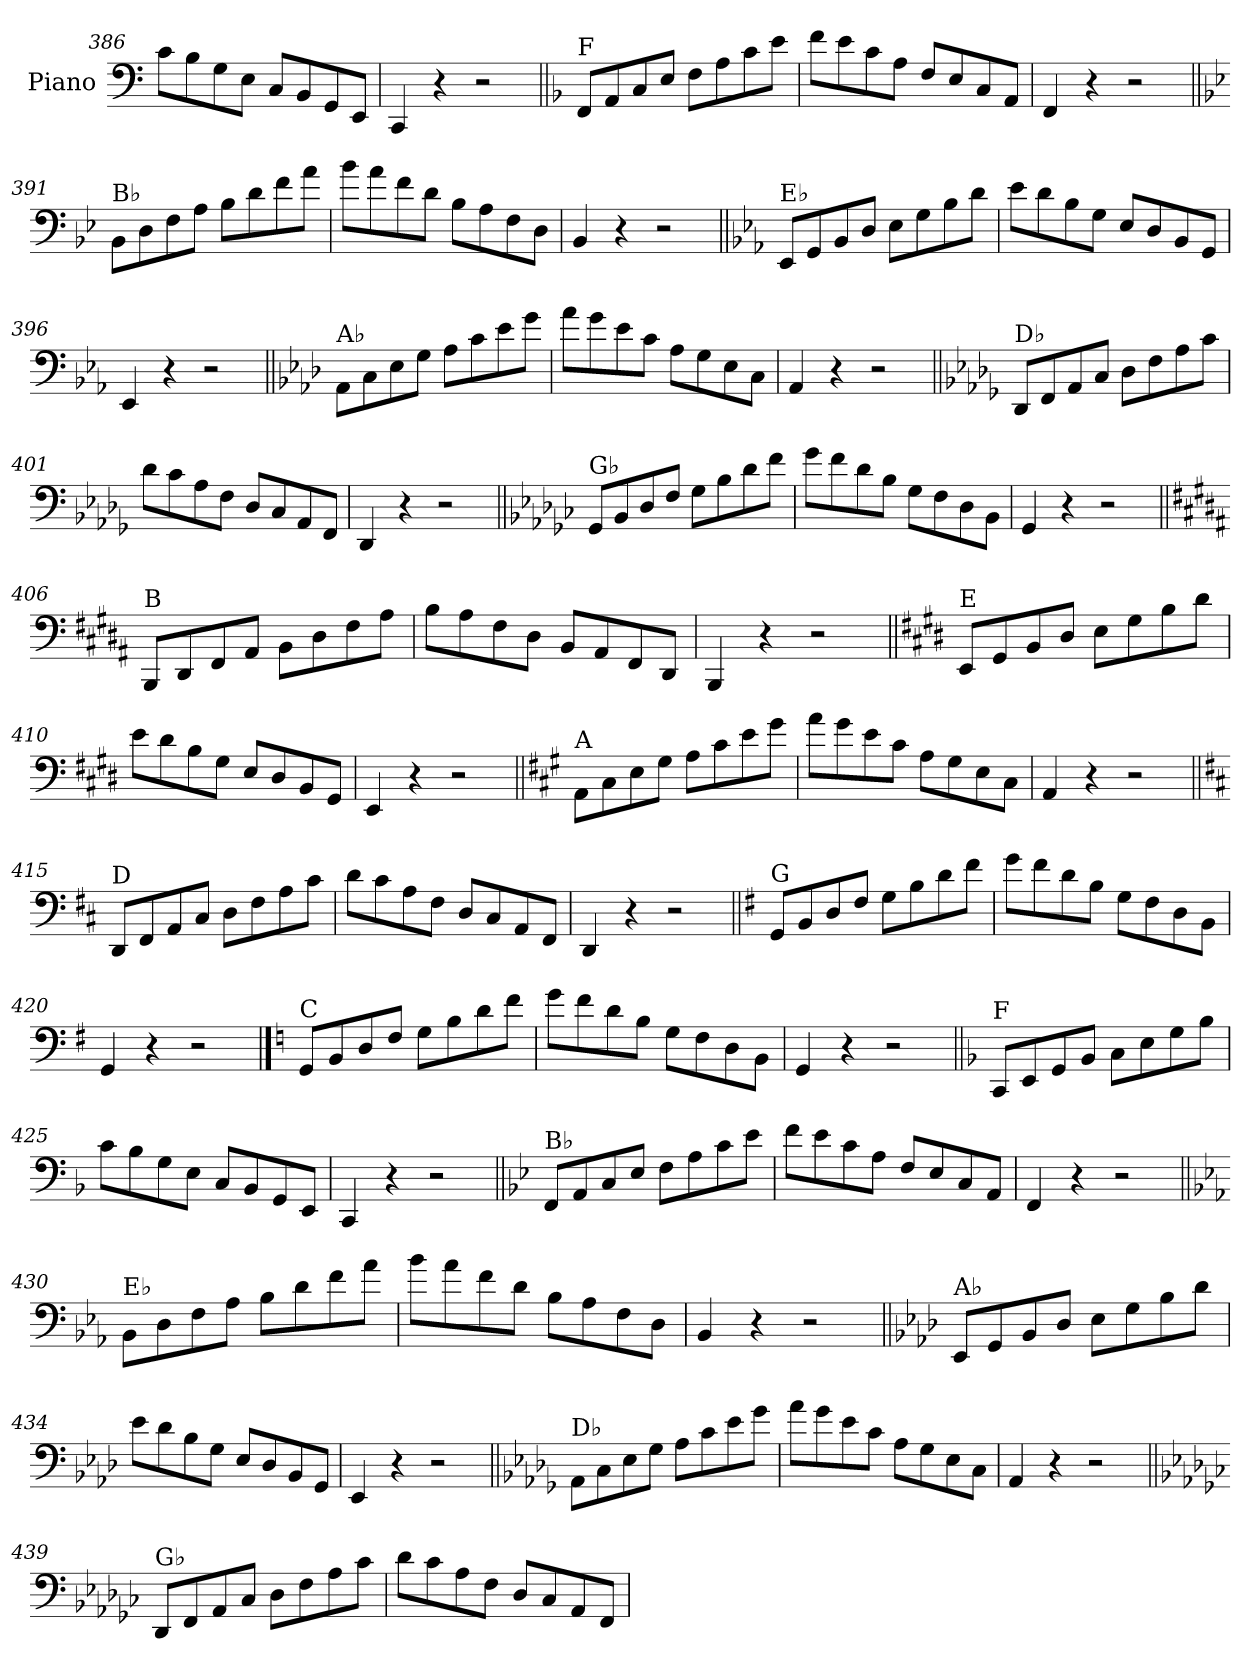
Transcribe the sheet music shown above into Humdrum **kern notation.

**kern
*part1
*staff1
*I"Piano
*I'Pno.
*clefF4
*k[]
=386
8c\L
8B\
8G\
8E\J
8C/L
8BB/
8GG/
8EE/J
=387
4CC/
4r
2r
=388||
*k[b-]
!LO:TX:a:t=F
8FF/L
8AA/
8C/
8E/J
8F\L
8A\
8c\
8e\J
=389
8f\L
8e\
8c\
8A\J
8F/L
8E/
8C/
8AA/J
=390
4FF/
4r
2r
!!LO:LB:g=z
=391||
*k[b-e-]
!LO:TX:a:t=B♭
8BB-\L
8D\
8F\
8A\J
8B-\L
8d\
8f\
8a\J
=392
8b-\L
8a\
8f\
8d\J
8B-\L
8A\
8F\
8D\J
=393
4BB-/
4r
2r
=394||
*k[b-e-a-]
!LO:TX:a:t=E♭
8EE-/L
8GG/
8BB-/
8D/J
8E-\L
8G\
8B-\
8d\J
=395
8e-\L
8d\
8B-\
8G\J
8E-/L
8D/
8BB-/
8GG/J
=396
4EE-/
4r
2r
!!LO:LB:g=z
=397||
*k[b-e-a-d-]
!LO:TX:a:t=A♭
8AA-\L
8C\
8E-\
8G\J
8A-\L
8c\
8e-\
8g\J
=398
8a-\L
8g\
8e-\
8c\J
8A-\L
8G\
8E-\
8C\J
=399
4AA-/
4r
2r
=400||
*k[b-e-a-d-g-]
!LO:TX:a:t=D♭
8DD-/L
8FF/
8AA-/
8C/J
8D-\L
8F\
8A-\
8c\J
=401
8d-\L
8c\
8A-\
8F\J
8D-/L
8C/
8AA-/
8FF/J
=402
4DD-/
4r
2r
!!LO:LB:g=z
=403||
*k[b-e-a-d-g-c-]
!LO:TX:a:t=G♭
8GG-/L
8BB-/
8D-/
8F/J
8G-\L
8B-\
8d-\
8f\J
=404
8g-\L
8f\
8d-\
8B-\J
8G-\L
8F\
8D-\
8BB-\J
=405
4GG-/
4r
2r
=406||
*k[f#c#g#d#a#]
!LO:TX:a:t=B
8BBB/L
8DD#/
8FF#/
8AA#/J
8BB\L
8D#\
8F#\
8A#\J
=407
8B\L
8A#\
8F#\
8D#\J
8BB/L
8AA#/
8FF#/
8DD#/J
=408
4BBB/
4r
2r
!!LO:LB:g=z
=409||
*k[f#c#g#d#]
!LO:TX:a:t=E
8EE/L
8GG#/
8BB/
8D#/J
8E\L
8G#\
8B\
8d#\J
=410
8e\L
8d#\
8B\
8G#\J
8E/L
8D#/
8BB/
8GG#/J
=411
4EE/
4r
2r
=412||
*k[f#c#g#]
!LO:TX:a:t=A
8AA\L
8C#\
8E\
8G#\J
8A\L
8c#\
8e\
8g#\J
=413
8a\L
8g#\
8e\
8c#\J
8A\L
8G#\
8E\
8C#\J
=414
4AA/
4r
2r
!!LO:LB:g=z
=415||
*k[f#c#]
!LO:TX:a:t=D
8DD/L
8FF#/
8AA/
8C#/J
8D\L
8F#\
8A\
8c#\J
=416
8d\L
8c#\
8A\
8F#\J
8D/L
8C#/
8AA/
8FF#/J
=417
4DD/
4r
2r
=418||
*k[f#]
!LO:TX:a:t=G
8GG/L
8BB/
8D/
8F#/J
8G\L
8B\
8d\
8f#\J
=419
8g\L
8f#\
8d\
8B\J
8G\L
8F#\
8D\
8BB\J
=420
4GG/
4r
2r
!!LO:PB:g=z
==421
*k[]
!LO:TX:a:t=C
8GG/L
8BB/
8D/
8F/J
8G\L
8B\
8d\
8f\J
=422
8g\L
8f\
8d\
8B\J
8G\L
8F\
8D\
8BB\J
=423
4GG/
4r
2r
=424||
*k[b-]
!LO:TX:a:t=F
8CC/L
8EE/
8GG/
8BB-/J
8C\L
8E\
8G\
8B-\J
=425
8c\L
8B-\
8G\
8E\J
8C/L
8BB-/
8GG/
8EE/J
=426
4CC/
4r
2r
!!LO:LB:g=z
=427||
*k[b-e-]
!LO:TX:a:t=B♭
8FF/L
8AA/
8C/
8E-/J
8F\L
8A\
8c\
8e-\J
=428
8f\L
8e-\
8c\
8A\J
8F/L
8E-/
8C/
8AA/J
=429
4FF/
4r
2r
=430||
*k[b-e-a-]
!LO:TX:a:t=E♭
8BB-\L
8D\
8F\
8A-\J
8B-\L
8d\
8f\
8a-\J
=431
8b-\L
8a-\
8f\
8d\J
8B-\L
8A-\
8F\
8D\J
=432
4BB-/
4r
2r
!!LO:LB:g=z
=433||
*k[b-e-a-d-]
!LO:TX:a:t=A♭
8EE-/L
8GG/
8BB-/
8D-/J
8E-\L
8G\
8B-\
8d-\J
=434
8e-\L
8d-\
8B-\
8G\J
8E-/L
8D-/
8BB-/
8GG/J
=435
4EE-/
4r
2r
=436||
*k[b-e-a-d-g-]
!LO:TX:a:t=D♭
8AA-\L
8C\
8E-\
8G-\J
8A-\L
8c\
8e-\
8g-\J
=437
8a-\L
8g-\
8e-\
8c\J
8A-\L
8G-\
8E-\
8C\J
=438
4AA-/
4r
2r
!!LO:LB:g=z
=439||
*k[b-e-a-d-g-c-]
!LO:TX:a:t=G♭
8DD-/L
8FF/
8AA-/
8C-/J
8D-\L
8F\
8A-\
8c-\J
=440
8d-\L
8c-\
8A-\
8F\J
8D-/L
8C-/
8AA-/
8FF/J
=
*-
